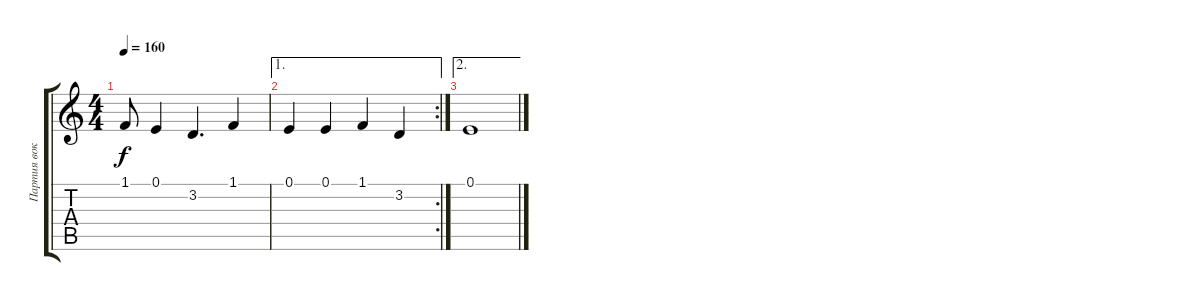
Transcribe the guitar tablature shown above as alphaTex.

\track ("Партия вокала" "Партия вок") {instrument lead5charang}
\staff {score tabs}
\tuning (E4 B3 G3 D3 A2 E2) {hide}
\ts (4 4)
\tempo 160
\clef g2
\ks aminor
1.1.8{dy f} 0.1.4 3.2.4{d} 1.1.4 |
\ae 1
\rc 2
0.1.4 0.1.4 1.1.4 3.2.4 |
\ae 2
0.1.1
